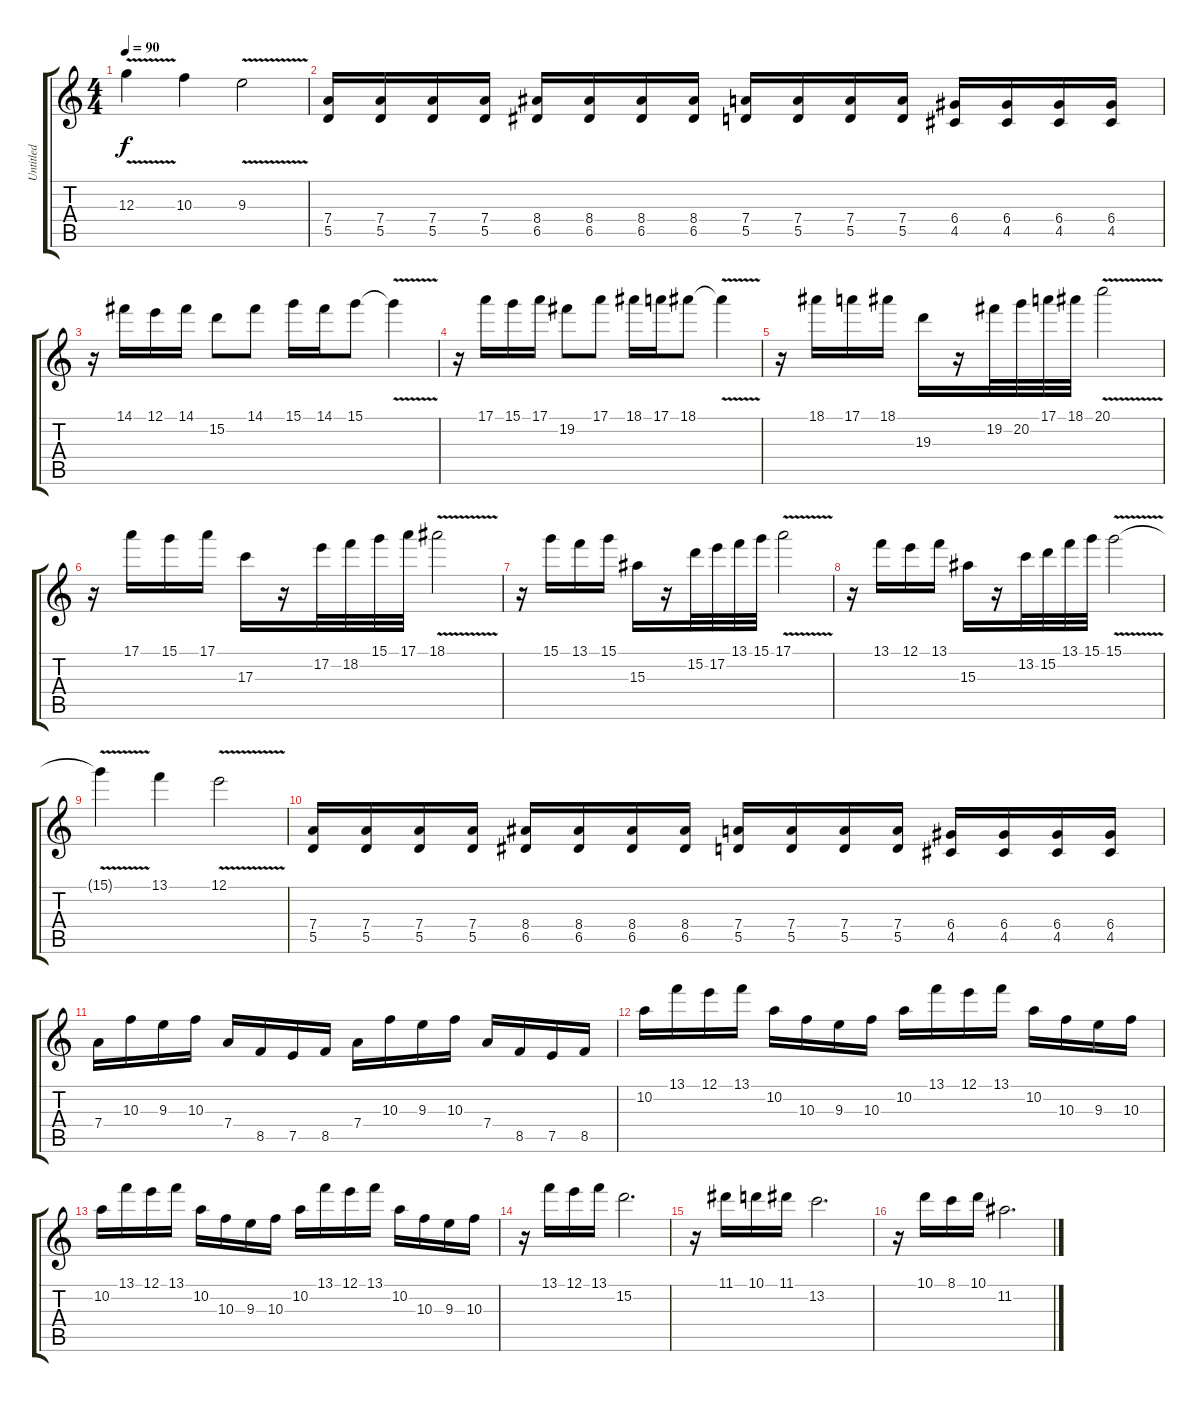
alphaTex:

\track ("Untitled" "Untitled") {instrument distortionguitar}
\staff {score tabs}
\tuning (E4 B3 G3 D3 A2 D2) {hide}
\ts (4 4)
\tempo 90
\clef g2
\ks c
12.3{v t}.4{dy f} 10.3.4 9.3{v}.2 |
(7.4 5.5).16 (7.4 5.5).16 (7.4 5.5).16 (7.4 5.5).16 (8.4 6.5).16 (8.4 6.5).16 (8.4 6.5).16 (8.4 6.5).16 (7.4 5.5).16 (7.4 5.5).16 (7.4 5.5).16 (7.4 5.5).16 (6.4 4.5).16 (6.4 4.5).16 (6.4 4.5).16 (6.4 4.5).16 |
r.16 14.1.16 12.1.16 14.1.16 15.2.8 14.1.8 15.1.16 14.1.16 15.1.8 15.1{v t}.4 |
r.16 17.1.16 15.1.16 17.1.16 19.2.8 17.1.8 18.1.16 17.1.16 18.1.8 18.1{v t}.4 |
r.16 18.1.16 17.1.16 18.1.16 19.3.16 r.16 19.2.32 20.2.32 17.1.32 18.1.32 20.1{v}.2 |
r.16 17.1.16 15.1.16 17.1.16 17.3.16 r.16 17.2.32 18.2.32 15.1.32 17.1.32 18.1{v}.2 |
r.16 15.1.16 13.1.16 15.1.16 15.3.16 r.16 15.2.32 17.2.32 13.1.32 15.1.32 17.1{v}.2 |
r.16 13.1.16 12.1.16 13.1.16 15.3.16 r.16 13.2.32 15.2.32 13.1.32 15.1.32 15.1{v}.2 |
15.1{v t}.4 13.1.4 12.1{v}.2 |
(7.4 5.5).16 (7.4 5.5).16 (7.4 5.5).16 (7.4 5.5).16 (8.4 6.5).16 (8.4 6.5).16 (8.4 6.5).16 (8.4 6.5).16 (7.4 5.5).16 (7.4 5.5).16 (7.4 5.5).16 (7.4 5.5).16 (6.4 4.5).16 (6.4 4.5).16 (6.4 4.5).16 (6.4 4.5).16 |
7.4.16 10.3.16 9.3.16 10.3.16 7.4.16 8.5.16 7.5.16 8.5.16 7.4.16 10.3.16 9.3.16 10.3.16 7.4.16 8.5.16 7.5.16 8.5.16 |
10.2.16 13.1.16 12.1.16 13.1.16 10.2.16 10.3.16 9.3.16 10.3.16 10.2.16 13.1.16 12.1.16 13.1.16 10.2.16 10.3.16 9.3.16 10.3.16 |
10.2.16 13.1.16 12.1.16 13.1.16 10.2.16 10.3.16 9.3.16 10.3.16 10.2.16 13.1.16 12.1.16 13.1.16 10.2.16 10.3.16 9.3.16 10.3.16 |
r.16 13.1.16 12.1.16 13.1.16 15.2.2{d} |
r.16 11.1.16 10.1.16 11.1.16 13.2.2{d} |
r.16 10.1.16 8.1.16 10.1.16 11.2.2{d}
